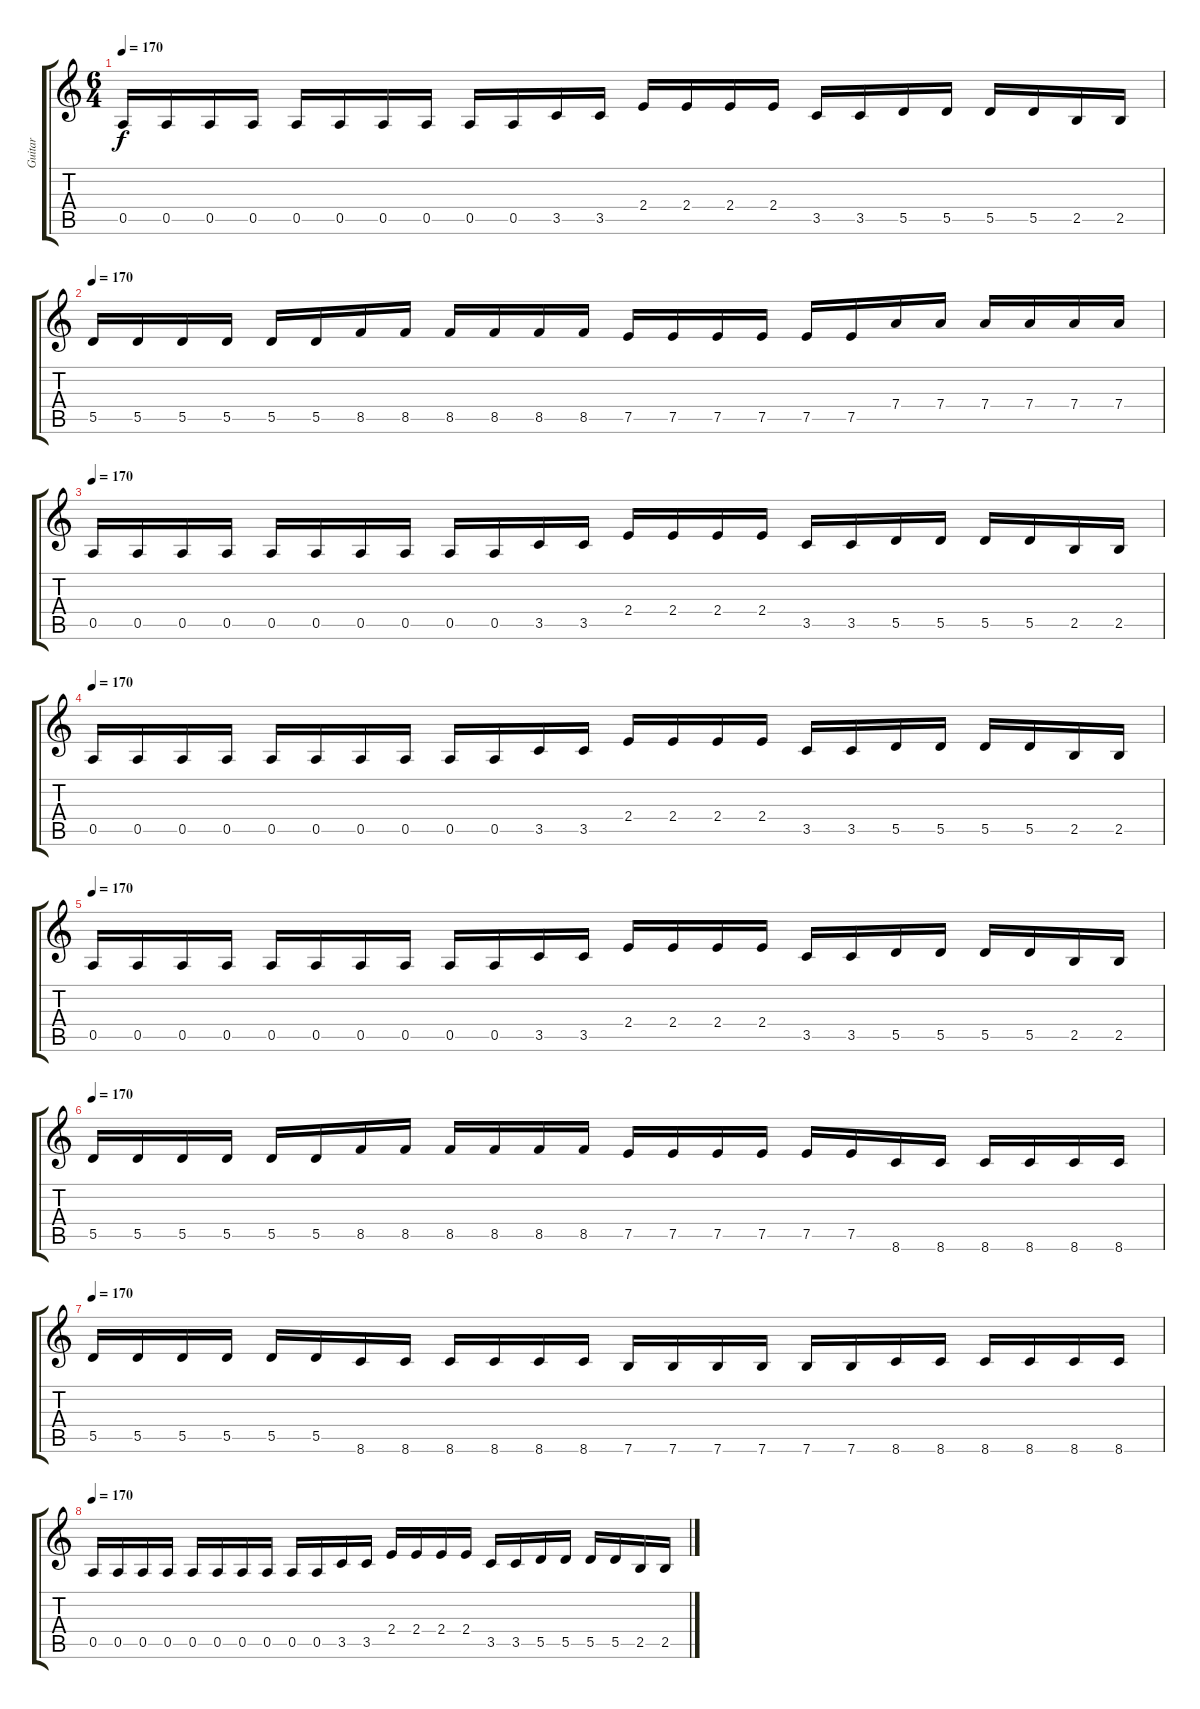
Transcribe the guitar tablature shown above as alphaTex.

\track ("Guitar" "Guitar") {instrument distortionguitar}
\staff {score tabs}
\tuning (E4 B3 G3 D3 A2 E2) {hide}
\ts (6 4)
\tempo 170
\clef g2
\ks c
0.5.16{dy f} 0.5.16 0.5.16 0.5.16 0.5.16 0.5.16 0.5.16 0.5.16 0.5.16 0.5.16 3.5.16 3.5.16 2.4.16 2.4.16 2.4.16 2.4.16 3.5.16 3.5.16 5.5.16 5.5.16 5.5.16 5.5.16 2.5.16 2.5.16 |
\tempo 170
5.5.16 5.5.16 5.5.16 5.5.16 5.5.16 5.5.16 8.5.16 8.5.16 8.5.16 8.5.16 8.5.16 8.5.16 7.5.16 7.5.16 7.5.16 7.5.16 7.5.16 7.5.16 7.4.16 7.4.16 7.4.16 7.4.16 7.4.16 7.4.16 |
\tempo 170
0.5.16 0.5.16 0.5.16 0.5.16 0.5.16 0.5.16 0.5.16 0.5.16 0.5.16 0.5.16 3.5.16 3.5.16 2.4.16 2.4.16 2.4.16 2.4.16 3.5.16 3.5.16 5.5.16 5.5.16 5.5.16 5.5.16 2.5.16 2.5.16 |
\tempo 170
0.5.16 0.5.16 0.5.16 0.5.16 0.5.16 0.5.16 0.5.16 0.5.16 0.5.16 0.5.16 3.5.16 3.5.16 2.4.16 2.4.16 2.4.16 2.4.16 3.5.16 3.5.16 5.5.16 5.5.16 5.5.16 5.5.16 2.5.16 2.5.16 |
\tempo 170
0.5.16 0.5.16 0.5.16 0.5.16 0.5.16 0.5.16 0.5.16 0.5.16 0.5.16 0.5.16 3.5.16 3.5.16 2.4.16 2.4.16 2.4.16 2.4.16 3.5.16 3.5.16 5.5.16 5.5.16 5.5.16 5.5.16 2.5.16 2.5.16 |
\tempo 170
5.5.16 5.5.16 5.5.16 5.5.16 5.5.16 5.5.16 8.5.16 8.5.16 8.5.16 8.5.16 8.5.16 8.5.16 7.5.16 7.5.16 7.5.16 7.5.16 7.5.16 7.5.16 8.6.16 8.6.16 8.6.16 8.6.16 8.6.16 8.6.16 |
\tempo 170
5.5.16 5.5.16 5.5.16 5.5.16 5.5.16 5.5.16 8.6.16 8.6.16 8.6.16 8.6.16 8.6.16 8.6.16 7.6.16 7.6.16 7.6.16 7.6.16 7.6.16 7.6.16 8.6.16 8.6.16 8.6.16 8.6.16 8.6.16 8.6.16 |
\tempo 170
0.5.16 0.5.16 0.5.16 0.5.16 0.5.16 0.5.16 0.5.16 0.5.16 0.5.16 0.5.16 3.5.16 3.5.16 2.4.16 2.4.16 2.4.16 2.4.16 3.5.16 3.5.16 5.5.16 5.5.16 5.5.16 5.5.16 2.5.16 2.5.16
